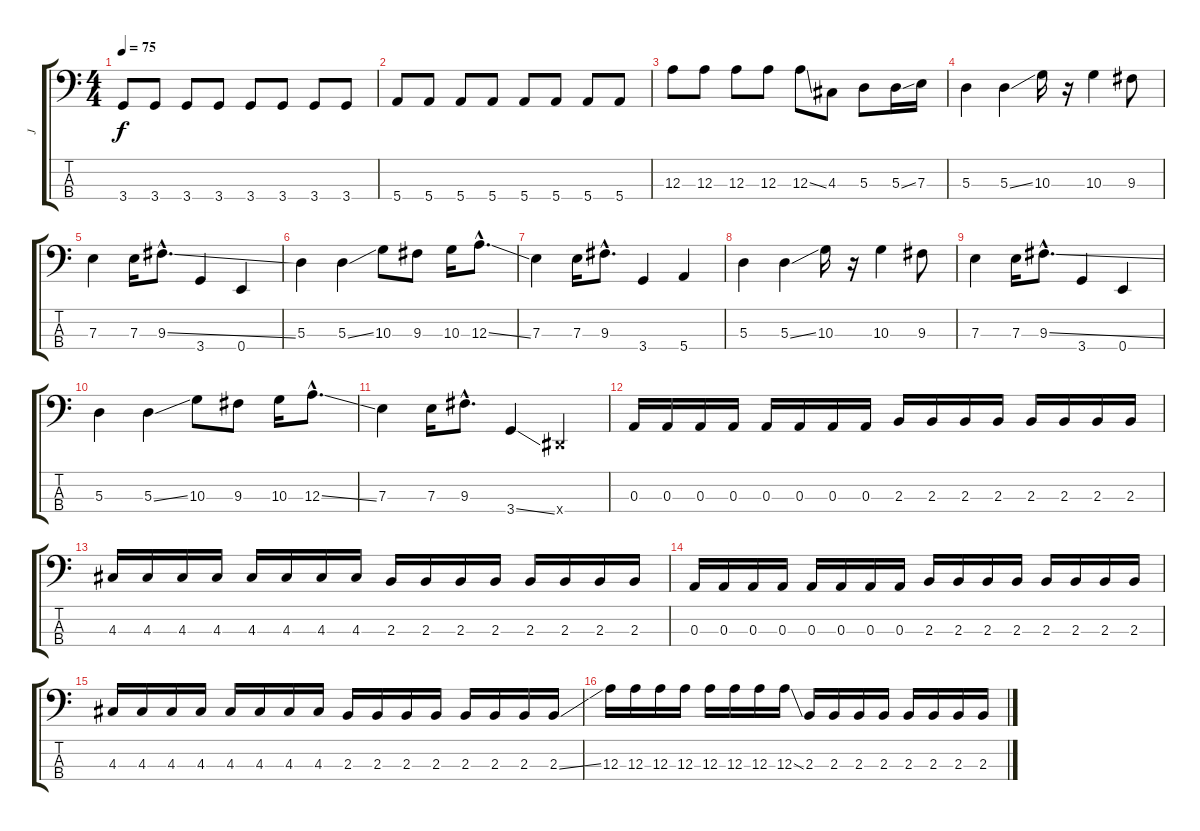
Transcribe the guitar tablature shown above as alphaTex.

\track ("  J" "  J") {instrument electricbasspick}
\staff {score tabs}
\tuning (G2 D2 A1 E1) {hide}
\ts (4 4)
\tempo 75
\clef f4
\ks c
3.4.8{dy f} 3.4.8 3.4.8 3.4.8 3.4.8 3.4.8 3.4.8 3.4.8 |
5.4.8 5.4.8 5.4.8 5.4.8 5.4.8 5.4.8 5.4.8 5.4.8 |
12.3.8 12.3.8 12.3.8 12.3.8 12.3{ss}.8 4.3.8 5.3.8 5.3{ss}.16 7.3.16 |
5.3.4 5.3{ss}.4 10.3.16 r.16 10.3.4 9.3.8 |
7.3.4 7.3.16 9.3{ss hac}.8{d} 3.4.4 0.4.4 |
5.3.4 5.3{ss}.4 10.3.8 9.3.8 10.3.16 12.3{ss hac}.8{d} |
7.3.4 7.3.16 9.3{hac}.8{d} 3.4.4 5.4.4 |
5.3.4 5.3{ss}.4 10.3.16 r.16 10.3.4 9.3.8 |
7.3.4 7.3.16 9.3{ss hac}.8{d} 3.4.4 0.4.4 |
5.3.4 5.3{ss}.4 10.3.8 9.3.8 10.3.16 12.3{ss hac}.8{d} |
7.3.4 7.3.16 9.3{hac}.8{d} 3.4{ss}.4 -1.4{x}.4 |
0.3.16 0.3.16 0.3.16 0.3.16 0.3.16 0.3.16 0.3.16 0.3.16 2.3.16 2.3.16 2.3.16 2.3.16 2.3.16 2.3.16 2.3.16 2.3.16 |
4.3.16 4.3.16 4.3.16 4.3.16 4.3.16 4.3.16 4.3.16 4.3.16 2.3.16 2.3.16 2.3.16 2.3.16 2.3.16 2.3.16 2.3.16 2.3.16 |
0.3.16 0.3.16 0.3.16 0.3.16 0.3.16 0.3.16 0.3.16 0.3.16 2.3.16 2.3.16 2.3.16 2.3.16 2.3.16 2.3.16 2.3.16 2.3.16 |
4.3.16 4.3.16 4.3.16 4.3.16 4.3.16 4.3.16 4.3.16 4.3.16 2.3.16 2.3.16 2.3.16 2.3.16 2.3.16 2.3.16 2.3.16 2.3{ss}.16 |
12.3.16 12.3.16 12.3.16 12.3.16 12.3.16 12.3.16 12.3.16 12.3{ss}.16 2.3.16 2.3.16 2.3.16 2.3.16 2.3.16 2.3.16 2.3.16 2.3.16
